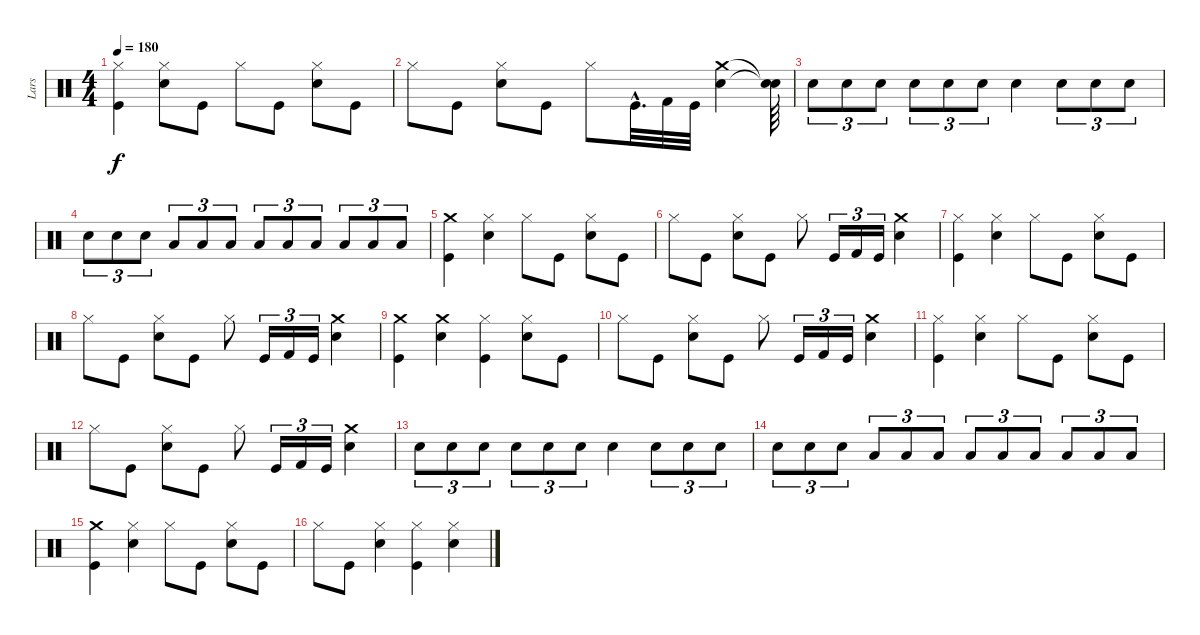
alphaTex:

\track ("Lars" "Lars") {instrument percussion}
\staff {score}
\articulation defaults
\ts (4 4)
\tempo 180
\clef neutral
\ks c
("Hi-Hat (closed)" "Kick (hit)").4{dy f} ("Snare (hit) 2" "Hi-Hat (closed)").8 "Kick (hit)".8 "Hi-Hat (closed)".8 "Kick (hit)".8 ("Snare (hit) 2" "Hi-Hat (closed)").8 "Kick (hit)".8 |
"Hi-Hat (closed)".8 "Kick (hit)".8 ("Snare (hit) 2" "Hi-Hat (closed)").8 "Kick (hit)".8 "Hi-Hat (closed)".8 "Kick (hit)"{hac}.32{d} "Kick (hit) 2".32 "Kick (hit)".32 ("Crash medium (hit)" "Snare (hit) 2").4 ("Snare (hit)"{t} "Snare (hit)"{t}).64 |
"Snare (hit) 2".8{tu (3 2)} "Snare (hit) 2".8{tu (3 2)} "Snare (hit) 2".8{tu (3 2)} "Snare (hit) 2".8{tu (3 2)} "Snare (hit) 2".8{tu (3 2)} "Snare (hit) 2".8{tu (3 2)} "Snare (hit) 2".4 "Snare (hit) 2".8{tu (3 2)} "Snare (hit) 2".8{tu (3 2)} "Snare (hit) 2".8{tu (3 2)} |
"Snare (hit) 2".8{tu (3 2)} "Snare (hit) 2".8{tu (3 2)} "Snare (hit) 2".8{tu (3 2)} "Low Tom (hit)".8{tu (3 2)} "Low Tom (hit)".8{tu (3 2)} "Low Tom (hit)".8{tu (3 2)} "Low Tom (hit)".8{tu (3 2)} "Low Tom (hit)".8{tu (3 2)} "Low Tom (hit)".8{tu (3 2)} "Low Tom (hit)".8{tu (3 2)} "Low Tom (hit)".8{tu (3 2)} "Low Tom (hit)".8{tu (3 2)} |
("Crash medium (hit)" "Kick (hit)").4 ("Hi-Hat (closed)" "Snare (hit) 2").4 "Hi-Hat (closed)".8 "Kick (hit)".8 ("Snare (hit) 2" "Hi-Hat (closed)").8 "Kick (hit)".8 |
"Hi-Hat (closed)".8 "Kick (hit)".8 ("Snare (hit) 2" "Hi-Hat (closed)").8 "Kick (hit)".8 "Hi-Hat (closed)".8 "Kick (hit)".16{tu (3 2)} "Kick (hit) 2".16{tu (3 2)} "Kick (hit)".16{tu (3 2)} ("Crash medium (hit)" "Snare (hit) 2").4 |
("Hi-Hat (closed)" "Kick (hit)").4 ("Snare (hit) 2" "Hi-Hat (closed)").4 "Hi-Hat (closed)".8 "Kick (hit)".8 ("Snare (hit) 2" "Hi-Hat (closed)").8 "Kick (hit)".8 |
"Hi-Hat (closed)".8 "Kick (hit)".8 ("Snare (hit) 2" "Hi-Hat (closed)").8 "Kick (hit)".8 "Hi-Hat (closed)".8 "Kick (hit)".16{tu (3 2)} "Kick (hit) 2".16{tu (3 2)} "Kick (hit)".16{tu (3 2)} ("Crash medium (hit)" "Snare (hit) 2").4 |
("Kick (hit)" "Crash medium (hit)").4 ("Snare (hit) 2" "Crash medium (hit)").4 ("Hi-Hat (closed)" "Kick (hit)").4 ("Snare (hit) 2" "Hi-Hat (closed)").8 "Kick (hit)".8 |
"Hi-Hat (closed)".8 "Kick (hit)".8 ("Snare (hit) 2" "Hi-Hat (closed)").8 "Kick (hit)".8 "Hi-Hat (closed)".8 "Kick (hit)".16{tu (3 2)} "Kick (hit) 2".16{tu (3 2)} "Kick (hit)".16{tu (3 2)} ("Crash medium (hit)" "Snare (hit) 2").4 |
("Hi-Hat (closed)" "Kick (hit)").4 ("Snare (hit) 2" "Hi-Hat (closed)").4 "Hi-Hat (closed)".8 "Kick (hit)".8 ("Snare (hit) 2" "Hi-Hat (closed)").8 "Kick (hit)".8 |
"Hi-Hat (closed)".8 "Kick (hit)".8 ("Snare (hit) 2" "Hi-Hat (closed)").8 "Kick (hit)".8 "Hi-Hat (closed)".8 "Kick (hit)".16{tu (3 2)} "Kick (hit) 2".16{tu (3 2)} "Kick (hit)".16{tu (3 2)} ("Crash medium (hit)" "Snare (hit) 2").4 |
"Snare (hit) 2".8{tu (3 2)} "Snare (hit) 2".8{tu (3 2)} "Snare (hit) 2".8{tu (3 2)} "Snare (hit) 2".8{tu (3 2)} "Snare (hit) 2".8{tu (3 2)} "Snare (hit) 2".8{tu (3 2)} "Snare (hit) 2".4 "Snare (hit) 2".8{tu (3 2)} "Snare (hit) 2".8{tu (3 2)} "Snare (hit) 2".8{tu (3 2)} |
"Snare (hit) 2".8{tu (3 2)} "Snare (hit) 2".8{tu (3 2)} "Snare (hit) 2".8{tu (3 2)} "Low Tom (hit)".8{tu (3 2)} "Low Tom (hit)".8{tu (3 2)} "Low Tom (hit)".8{tu (3 2)} "Low Tom (hit)".8{tu (3 2)} "Low Tom (hit)".8{tu (3 2)} "Low Tom (hit)".8{tu (3 2)} "Low Tom (hit)".8{tu (3 2)} "Low Tom (hit)".8{tu (3 2)} "Low Tom (hit)".8{tu (3 2)} |
("Crash medium (hit)" "Kick (hit)").4 ("Hi-Hat (closed)" "Snare (hit) 2").4 "Hi-Hat (closed)".8 "Kick (hit)".8 ("Snare (hit) 2" "Hi-Hat (closed)").8 "Kick (hit)".8 |
"Hi-Hat (closed)".8 "Kick (hit)".8 ("Snare (hit) 2" "Hi-Hat (closed)").4 ("Hi-Hat (closed)" "Kick (hit)").4 ("Snare (hit) 2" "Hi-Hat (closed)").4
